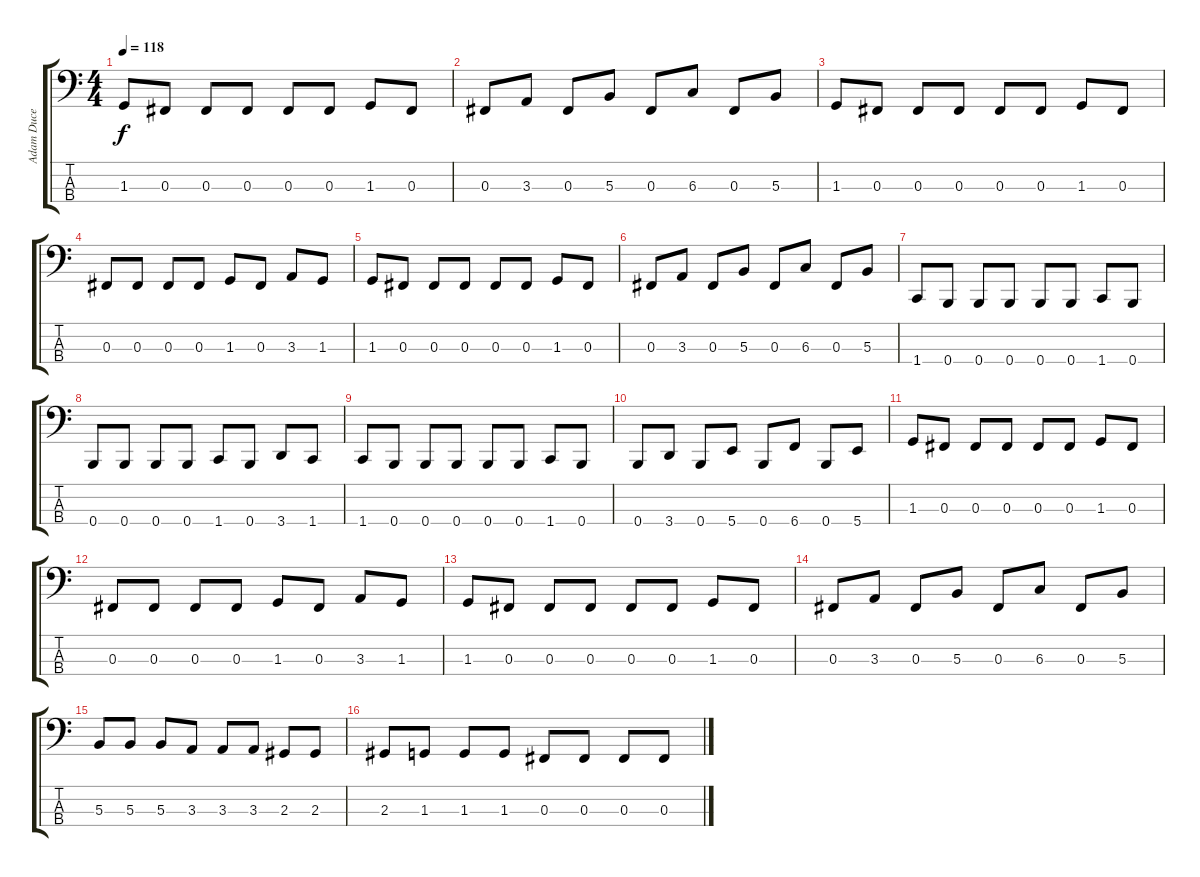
\track ("Adam Duce" "Adam Duce") {instrument electricbassfinger}
\staff {score tabs}
\tuning (E2 B1 Gb1 B0) {hide}
\ts (4 4)
\tempo 118
\clef f4
\ks c
1.3.8{dy f} 0.3.8 0.3.8 0.3.8 0.3.8 0.3.8 1.3.8 0.3.8 |
0.3.8 3.3.8 0.3.8 5.3.8 0.3.8 6.3.8 0.3.8 5.3.8 |
1.3.8 0.3.8 0.3.8 0.3.8 0.3.8 0.3.8 1.3.8 0.3.8 |
0.3.8 0.3.8 0.3.8 0.3.8 1.3.8 0.3.8 3.3.8 1.3.8 |
1.3.8 0.3.8 0.3.8 0.3.8 0.3.8 0.3.8 1.3.8 0.3.8 |
0.3.8 3.3.8 0.3.8 5.3.8 0.3.8 6.3.8 0.3.8 5.3.8 |
1.4.8 0.4.8 0.4.8 0.4.8 0.4.8 0.4.8 1.4.8 0.4.8 |
0.4.8 0.4.8 0.4.8 0.4.8 1.4.8 0.4.8 3.4.8 1.4.8 |
1.4.8 0.4.8 0.4.8 0.4.8 0.4.8 0.4.8 1.4.8 0.4.8 |
0.4.8 3.4.8 0.4.8 5.4.8 0.4.8 6.4.8 0.4.8 5.4.8 |
1.3.8 0.3.8 0.3.8 0.3.8 0.3.8 0.3.8 1.3.8 0.3.8 |
0.3.8 0.3.8 0.3.8 0.3.8 1.3.8 0.3.8 3.3.8 1.3.8 |
1.3.8 0.3.8 0.3.8 0.3.8 0.3.8 0.3.8 1.3.8 0.3.8 |
0.3.8 3.3.8 0.3.8 5.3.8 0.3.8 6.3.8 0.3.8 5.3.8 |
5.3.8 5.3.8 5.3.8 3.3.8 3.3.8 3.3.8 2.3.8 2.3.8 |
2.3.8 1.3.8 1.3.8 1.3.8 0.3.8 0.3.8 0.3.8 0.3.8
